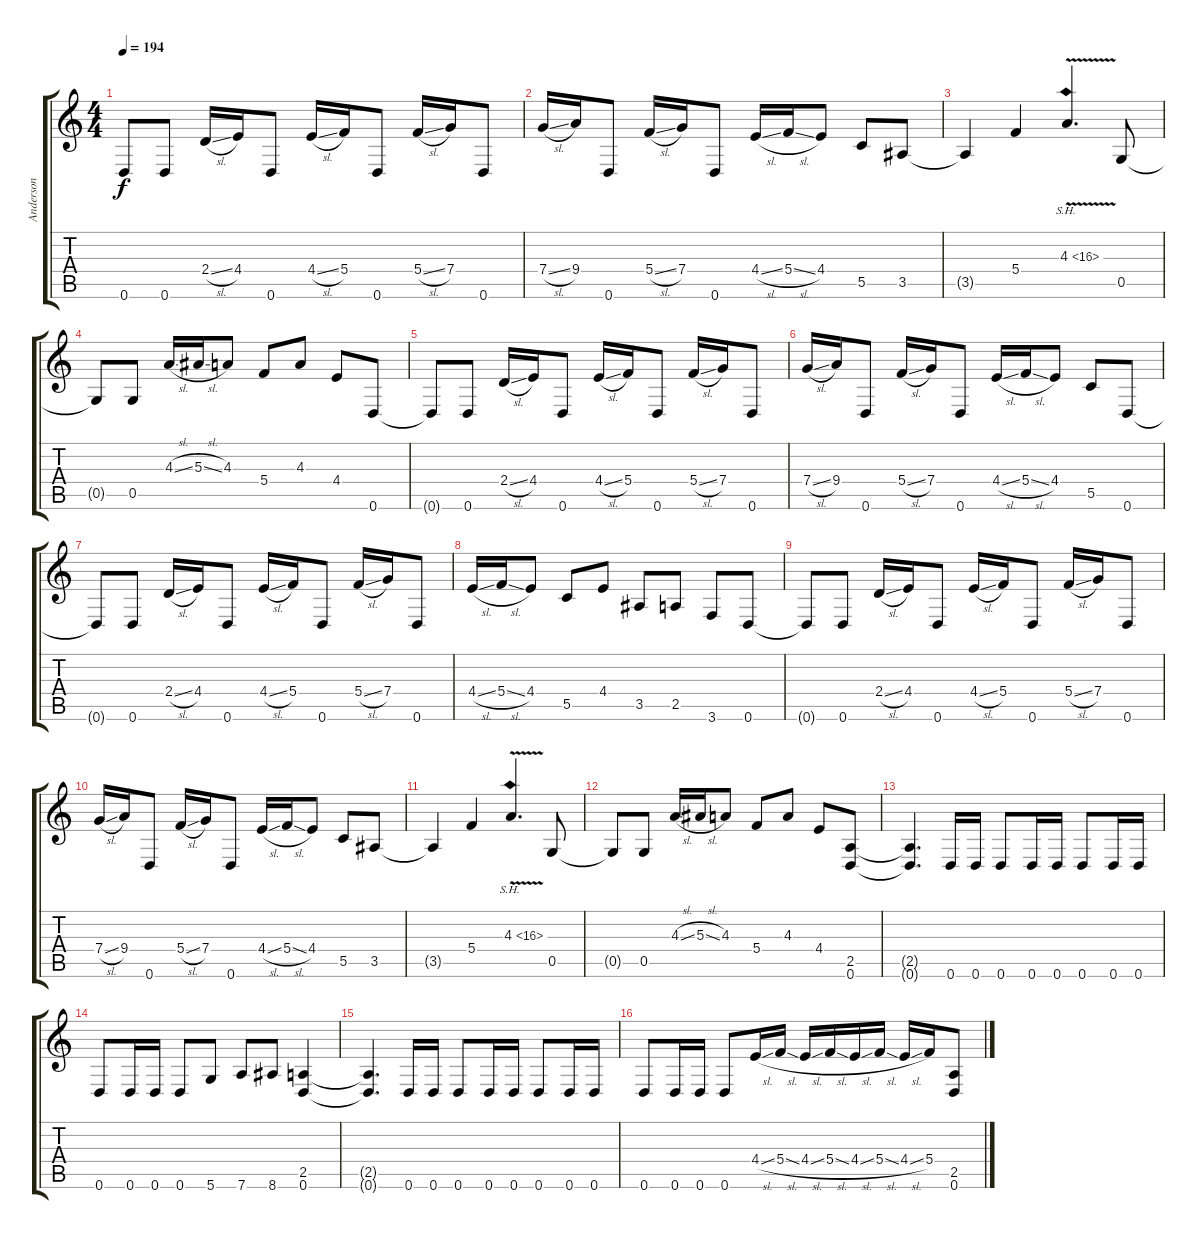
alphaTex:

\track ("Anderson" "Anderson") {instrument distortionguitar}
\staff {score tabs}
\tuning (D4 A3 F3 C3 G2 D2) {hide}
\ts (4 4)
\tempo 194
\clef g2
\ks c
0.6{t}.8{dy f} 0.6.8 2.4{sl}.16 4.4.16 0.6.8 4.4{sl}.16 5.4.16 0.6.8 5.4{sl}.16 7.4.16 0.6.8 |
7.4{sl}.16 9.4.16 0.6.8 5.4{sl}.16 7.4.16 0.6.8 4.4{sl}.16 5.4{sl}.16 4.4.8 5.5.8 3.5.8 |
3.5{t}.4 5.4.4 4.3{sh 12 v}.4{d} 0.5.8 |
0.5{t}.8 0.5.8 4.3{sl}.16 5.3{sl}.16 4.3.8 5.4.8 4.3.8 4.4.8 0.6.8 |
0.6{t}.8 0.6.8 2.4{sl}.16 4.4.16 0.6.8 4.4{sl}.16 5.4.16 0.6.8 5.4{sl}.16 7.4.16 0.6.8 |
7.4{sl}.16 9.4.16 0.6.8 5.4{sl}.16 7.4.16 0.6.8 4.4{sl}.16 5.4{sl}.16 4.4.8 5.5.8 0.6.8 |
0.6{t}.8 0.6.8 2.4{sl}.16 4.4.16 0.6.8 4.4{sl}.16 5.4.16 0.6.8 5.4{sl}.16 7.4.16 0.6.8 |
4.4{sl}.16 5.4{sl}.16 4.4.8 5.5.8 4.4.8 3.5.8 2.5.8 3.6.8 0.6.8 |
0.6{t}.8 0.6.8 2.4{sl}.16 4.4.16 0.6.8 4.4{sl}.16 5.4.16 0.6.8 5.4{sl}.16 7.4.16 0.6.8 |
7.4{sl}.16 9.4.16 0.6.8 5.4{sl}.16 7.4.16 0.6.8 4.4{sl}.16 5.4{sl}.16 4.4.8 5.5.8 3.5.8 |
3.5{t}.4 5.4.4 4.3{sh 12 v}.4{d} 0.5.8 |
0.5{t}.8 0.5.8 4.3{sl}.16 5.3{sl}.16 4.3.8 5.4.8 4.3.8 4.4.8 (2.5 0.6).8 |
(2.5{t} 0.6{t}).4{d} 0.6.16 0.6.16 0.6.8 0.6.16 0.6.16 0.6.8 0.6.16 0.6.16 |
0.6.8 0.6.16 0.6.16 0.6.8 5.6.8 7.6.8 8.6.8 (2.5 0.6).4 |
(2.5{t} 0.6{t}).4{d} 0.6.16 0.6.16 0.6.8 0.6.16 0.6.16 0.6.8 0.6.16 0.6.16 |
0.6.8 0.6.16 0.6.16 0.6.8 4.4{sl}.16 5.4{sl}.16 4.4{sl}.16 5.4{sl}.16 4.4{sl}.16 5.4{sl}.16 4.4{sl}.16 5.4.16 (2.5 0.6).8
